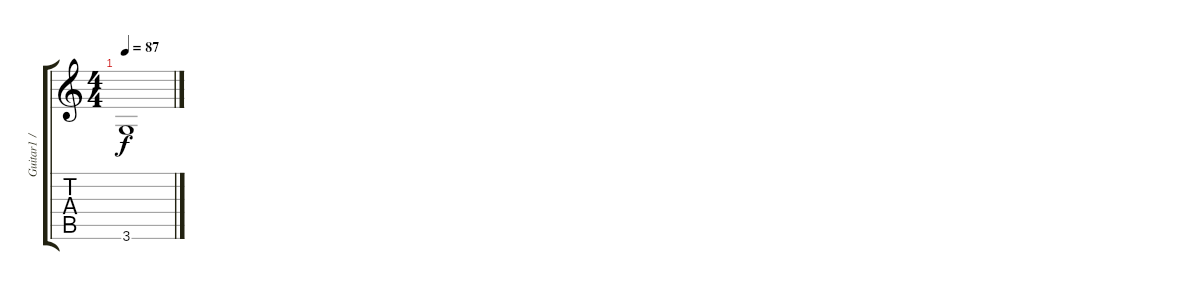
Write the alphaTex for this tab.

\track ("Guitar1 / Lead 1 " "Guitar1 / ") {instrument distortionguitar}
\staff {score tabs}
\tuning (E4 B3 G3 D3 A2 E2) {hide}
\ts (4 4)
\tempo 87
\clef g2
\ks c
3.6{t}.1{dy f}
